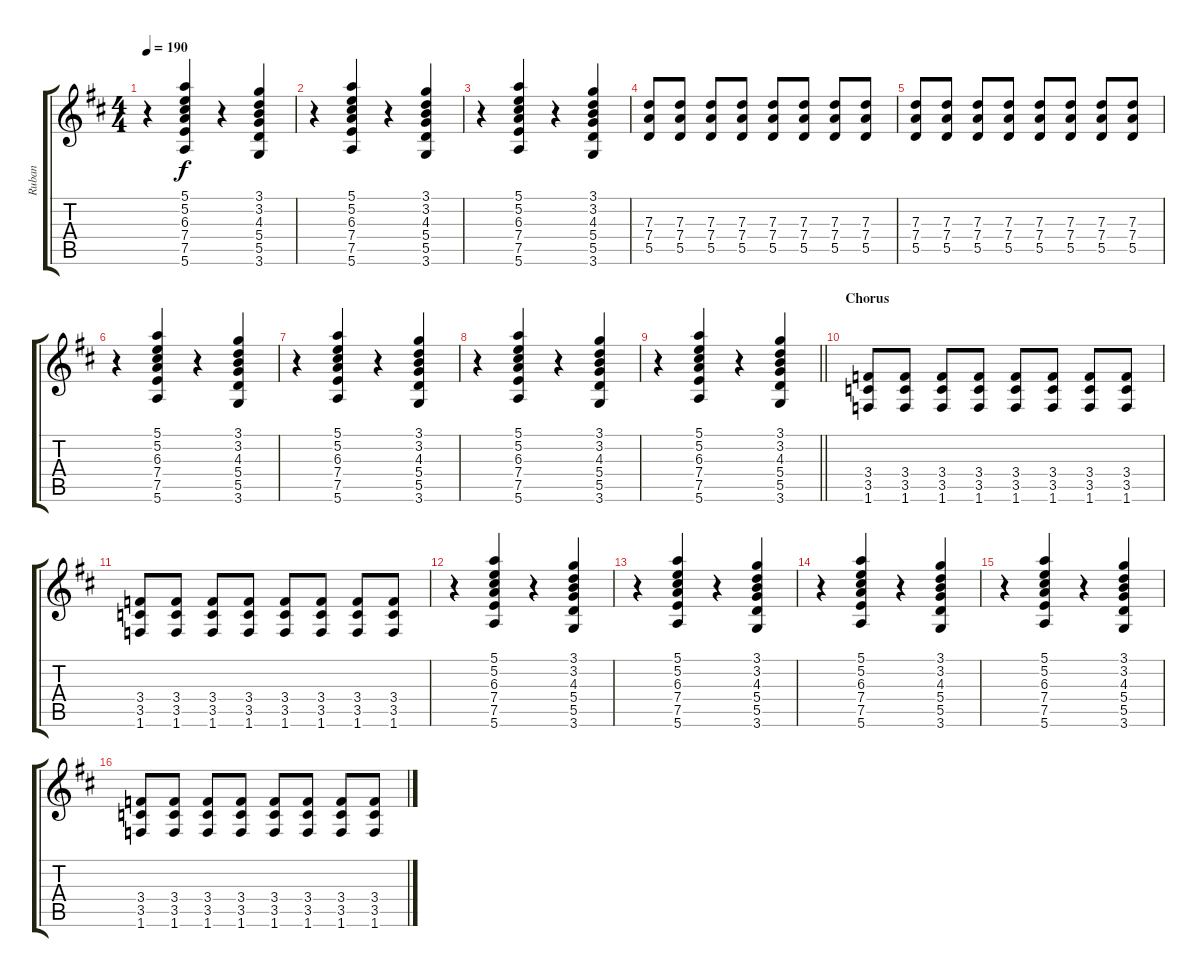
\track ("Ruban" "Ruban") {instrument overdrivenguitar}
\staff {score tabs}
\tuning (E4 B3 G3 D3 A2 E2) {hide}
\ts (4 4)
\tempo 190
\clef g2
\ks d
r.4{dy f} (5.1 5.2 6.3 7.4 7.5 5.6).4 r.4 (3.1 3.2 4.3 5.4 5.5 3.6).4 |
r.4 (5.1 5.2 6.3 7.4 7.5 5.6).4 r.4 (3.1 3.2 4.3 5.4 5.5 3.6).4 |
r.4 (5.1 5.2 6.3 7.4 7.5 5.6).4 r.4 (3.1 3.2 4.3 5.4 5.5 3.6).4 |
(7.3 7.4 5.5).8 (7.3 7.4 5.5).8 (7.3 7.4 5.5).8 (7.3 7.4 5.5).8 (7.3 7.4 5.5).8 (7.3 7.4 5.5).8 (7.3 7.4 5.5).8 (7.3 7.4 5.5).8 |
(7.3 7.4 5.5).8 (7.3 7.4 5.5).8 (7.3 7.4 5.5).8 (7.3 7.4 5.5).8 (7.3 7.4 5.5).8 (7.3 7.4 5.5).8 (7.3 7.4 5.5).8 (7.3 7.4 5.5).8 |
r.4 (5.1 5.2 6.3 7.4 7.5 5.6).4 r.4 (3.1 3.2 4.3 5.4 5.5 3.6).4 |
r.4 (5.1 5.2 6.3 7.4 7.5 5.6).4 r.4 (3.1 3.2 4.3 5.4 5.5 3.6).4 |
r.4 (5.1 5.2 6.3 7.4 7.5 5.6).4 r.4 (3.1 3.2 4.3 5.4 5.5 3.6).4 |
\barLineRight lightlight
r.4 (5.1 5.2 6.3 7.4 7.5 5.6).4 r.4 (3.1 3.2 4.3 5.4 5.5 3.6).4 |
\section ("" "Chorus")
(3.4 3.5 1.6).8 (3.4 3.5 1.6).8 (3.4 3.5 1.6).8 (3.4 3.5 1.6).8 (3.4 3.5 1.6).8 (3.4 3.5 1.6).8 (3.4 3.5 1.6).8 (3.4 3.5 1.6).8 |
(3.4 3.5 1.6).8 (3.4 3.5 1.6).8 (3.4 3.5 1.6).8 (3.4 3.5 1.6).8 (3.4 3.5 1.6).8 (3.4 3.5 1.6).8 (3.4 3.5 1.6).8 (3.4 3.5 1.6).8 |
r.4 (5.1 5.2 6.3 7.4 7.5 5.6).4 r.4 (3.1 3.2 4.3 5.4 5.5 3.6).4 |
r.4 (5.1 5.2 6.3 7.4 7.5 5.6).4 r.4 (3.1 3.2 4.3 5.4 5.5 3.6).4 |
r.4 (5.1 5.2 6.3 7.4 7.5 5.6).4 r.4 (3.1 3.2 4.3 5.4 5.5 3.6).4 |
r.4 (5.1 5.2 6.3 7.4 7.5 5.6).4 r.4 (3.1 3.2 4.3 5.4 5.5 3.6).4 |
(3.4 3.5 1.6).8 (3.4 3.5 1.6).8 (3.4 3.5 1.6).8 (3.4 3.5 1.6).8 (3.4 3.5 1.6).8 (3.4 3.5 1.6).8 (3.4 3.5 1.6).8 (3.4 3.5 1.6).8
